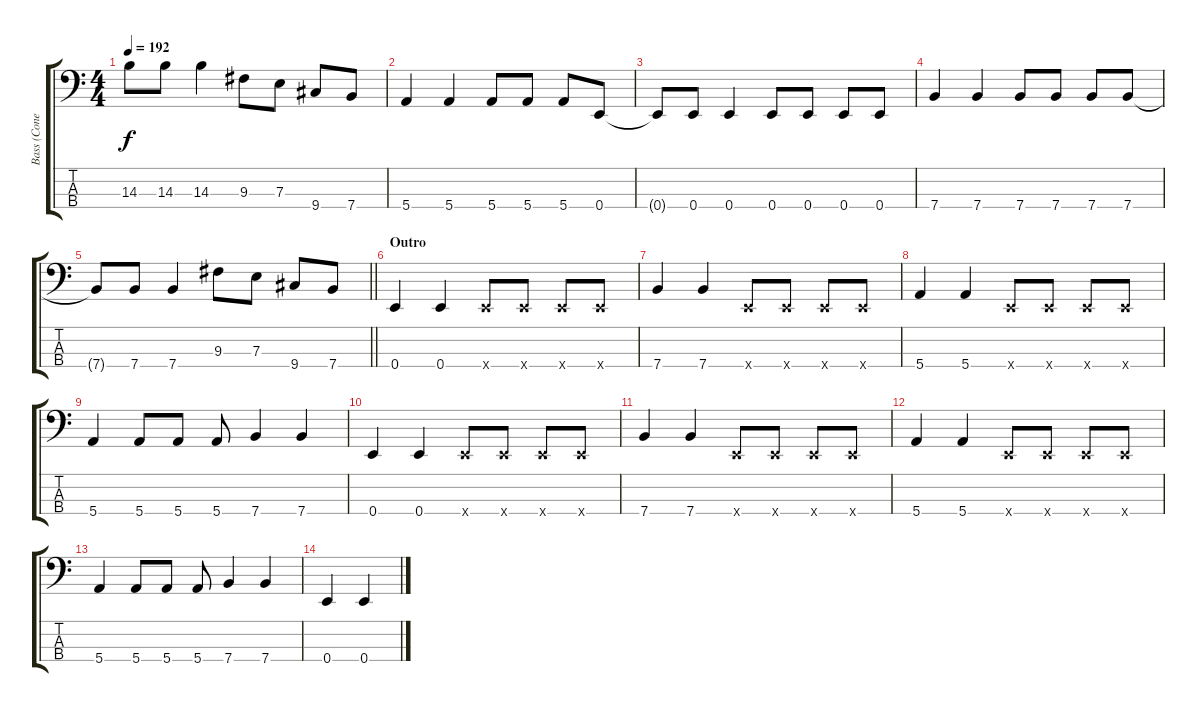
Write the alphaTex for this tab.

\track ("Bass (Cone)" "Bass (Cone") {instrument electricbasspick}
\staff {score tabs}
\tuning (G2 D2 A1 E1) {hide}
\ts (4 4)
\tempo 192
\clef f4
\ks c
14.3{t}.8{dy f} 14.3.8 14.3.4 9.3.8 7.3.8 9.4.8 7.4.8 |
5.4.4 5.4.4 5.4.8 5.4.8 5.4.8 0.4.8 |
0.4{t}.8 0.4.8 0.4.4 0.4.8 0.4.8 0.4.8 0.4.8 |
7.4.4 7.4.4 7.4.8 7.4.8 7.4.8 7.4.8 |
\barLineRight lightlight
7.4{t}.8 7.4.8 7.4.4 9.3.8 7.3.8 9.4.8 7.4.8 |
\section ("" "Outro")
0.4.4 0.4.4 0.4{x}.8 0.4{x}.8 0.4{x}.8 0.4{x}.8 |
7.4.4 7.4.4 0.4{x}.8 0.4{x}.8 0.4{x}.8 0.4{x}.8 |
5.4.4 5.4.4 0.4{x}.8 0.4{x}.8 0.4{x}.8 0.4{x}.8 |
5.4.4 5.4.8 5.4.8 5.4.8 7.4.4 7.4.4 |
0.4.4 0.4.4 0.4{x}.8 0.4{x}.8 0.4{x}.8 0.4{x}.8 |
7.4.4 7.4.4 0.4{x}.8 0.4{x}.8 0.4{x}.8 0.4{x}.8 |
5.4.4 5.4.4 0.4{x}.8 0.4{x}.8 0.4{x}.8 0.4{x}.8 |
5.4.4 5.4.8 5.4.8 5.4.8 7.4.4 7.4.4 |
0.4.4 0.4.4
